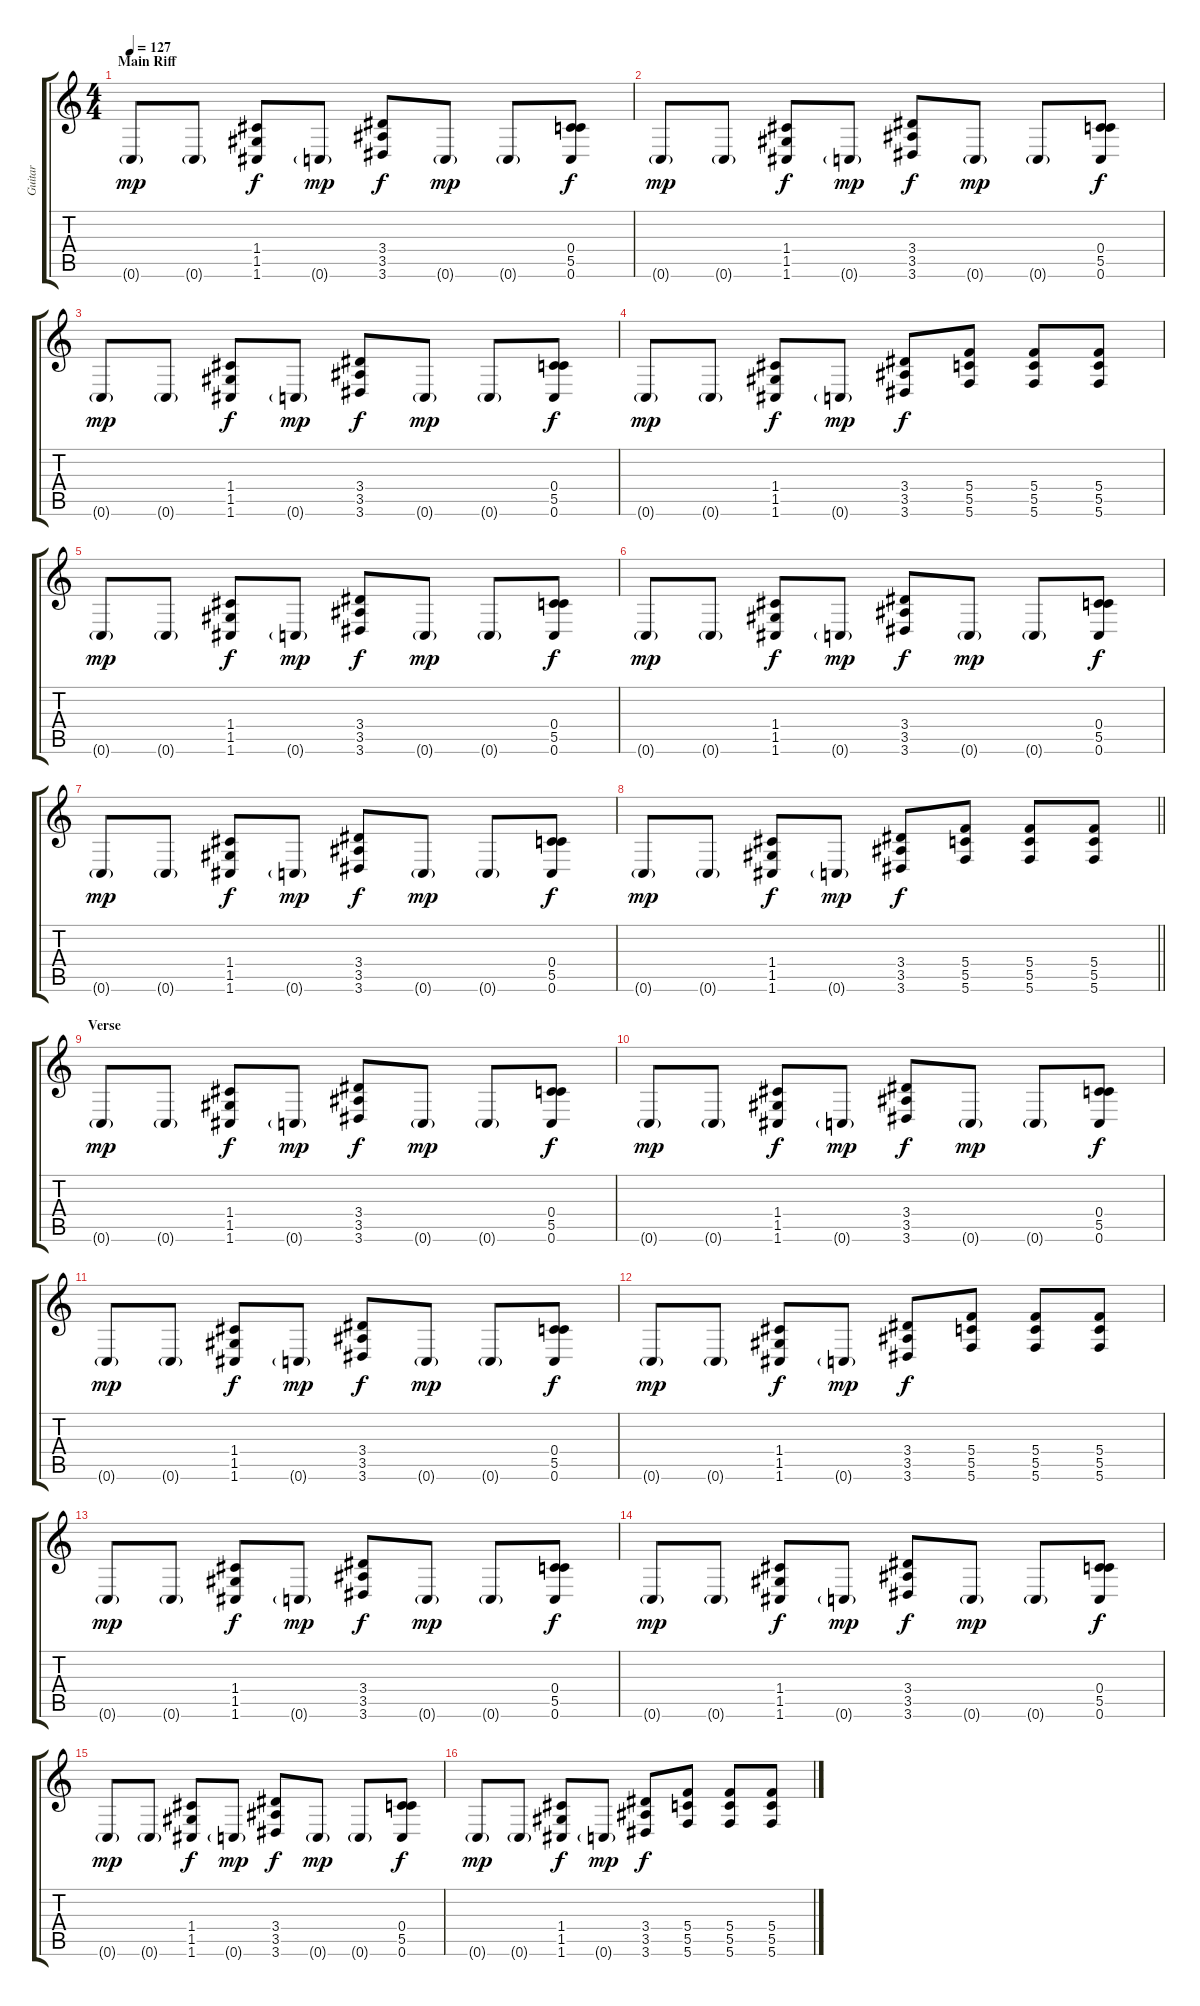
\track ("Guitar" "Guitar") {instrument acousticguitarsteel}
\staff {score tabs}
\tuning (D4 A3 F3 C3 G2 C2) {hide}
\ts (4 4)
\section ("" "Main Riff")
\tempo 127
\clef g2
\ks c
0.6{g}.8{dy mp} 0.6{g}.8 (1.4 1.5 1.6).8{dy f} 0.6{g}.8{dy mp} (3.4 3.5 3.6).8{dy f} 0.6{g}.8{dy mp} 0.6{g}.8 (0.4 5.5 0.6).8{dy f} |
0.6{g}.8{dy mp} 0.6{g}.8 (1.4 1.5 1.6).8{dy f} 0.6{g}.8{dy mp} (3.4 3.5 3.6).8{dy f} 0.6{g}.8{dy mp} 0.6{g}.8 (0.4 5.5 0.6).8{dy f} |
0.6{g}.8{dy mp} 0.6{g}.8 (1.4 1.5 1.6).8{dy f} 0.6{g}.8{dy mp} (3.4 3.5 3.6).8{dy f} 0.6{g}.8{dy mp} 0.6{g}.8 (0.4 5.5 0.6).8{dy f} |
0.6{g}.8{dy mp} 0.6{g}.8 (1.4 1.5 1.6).8{dy f} 0.6{g}.8{dy mp} (3.4 3.5 3.6).8{dy f} (5.4 5.5 5.6).8 (5.4 5.5 5.6).8 (5.4 5.5 5.6).8 |
0.6{g}.8{dy mp} 0.6{g}.8 (1.4 1.5 1.6).8{dy f} 0.6{g}.8{dy mp} (3.4 3.5 3.6).8{dy f} 0.6{g}.8{dy mp} 0.6{g}.8 (0.4 5.5 0.6).8{dy f} |
0.6{g}.8{dy mp} 0.6{g}.8 (1.4 1.5 1.6).8{dy f} 0.6{g}.8{dy mp} (3.4 3.5 3.6).8{dy f} 0.6{g}.8{dy mp} 0.6{g}.8 (0.4 5.5 0.6).8{dy f} |
0.6{g}.8{dy mp} 0.6{g}.8 (1.4 1.5 1.6).8{dy f} 0.6{g}.8{dy mp} (3.4 3.5 3.6).8{dy f} 0.6{g}.8{dy mp} 0.6{g}.8 (0.4 5.5 0.6).8{dy f} |
\barLineRight lightlight
0.6{g}.8{dy mp} 0.6{g}.8 (1.4 1.5 1.6).8{dy f} 0.6{g}.8{dy mp} (3.4 3.5 3.6).8{dy f} (5.4 5.5 5.6).8 (5.4 5.5 5.6).8 (5.4 5.5 5.6).8 |
\section ("" "Verse")
0.6{g}.8{dy mp} 0.6{g}.8 (1.4 1.5 1.6).8{dy f} 0.6{g}.8{dy mp} (3.4 3.5 3.6).8{dy f} 0.6{g}.8{dy mp} 0.6{g}.8 (0.4 5.5 0.6).8{dy f} |
0.6{g}.8{dy mp} 0.6{g}.8 (1.4 1.5 1.6).8{dy f} 0.6{g}.8{dy mp} (3.4 3.5 3.6).8{dy f} 0.6{g}.8{dy mp} 0.6{g}.8 (0.4 5.5 0.6).8{dy f} |
0.6{g}.8{dy mp} 0.6{g}.8 (1.4 1.5 1.6).8{dy f} 0.6{g}.8{dy mp} (3.4 3.5 3.6).8{dy f} 0.6{g}.8{dy mp} 0.6{g}.8 (0.4 5.5 0.6).8{dy f} |
0.6{g}.8{dy mp} 0.6{g}.8 (1.4 1.5 1.6).8{dy f} 0.6{g}.8{dy mp} (3.4 3.5 3.6).8{dy f} (5.4 5.5 5.6).8 (5.4 5.5 5.6).8 (5.4 5.5 5.6).8 |
0.6{g}.8{dy mp} 0.6{g}.8 (1.4 1.5 1.6).8{dy f} 0.6{g}.8{dy mp} (3.4 3.5 3.6).8{dy f} 0.6{g}.8{dy mp} 0.6{g}.8 (0.4 5.5 0.6).8{dy f} |
0.6{g}.8{dy mp} 0.6{g}.8 (1.4 1.5 1.6).8{dy f} 0.6{g}.8{dy mp} (3.4 3.5 3.6).8{dy f} 0.6{g}.8{dy mp} 0.6{g}.8 (0.4 5.5 0.6).8{dy f} |
0.6{g}.8{dy mp} 0.6{g}.8 (1.4 1.5 1.6).8{dy f} 0.6{g}.8{dy mp} (3.4 3.5 3.6).8{dy f} 0.6{g}.8{dy mp} 0.6{g}.8 (0.4 5.5 0.6).8{dy f} |
0.6{g}.8{dy mp} 0.6{g}.8 (1.4 1.5 1.6).8{dy f} 0.6{g}.8{dy mp} (3.4 3.5 3.6).8{dy f} (5.4 5.5 5.6).8 (5.4 5.5 5.6).8 (5.4 5.5 5.6).8
